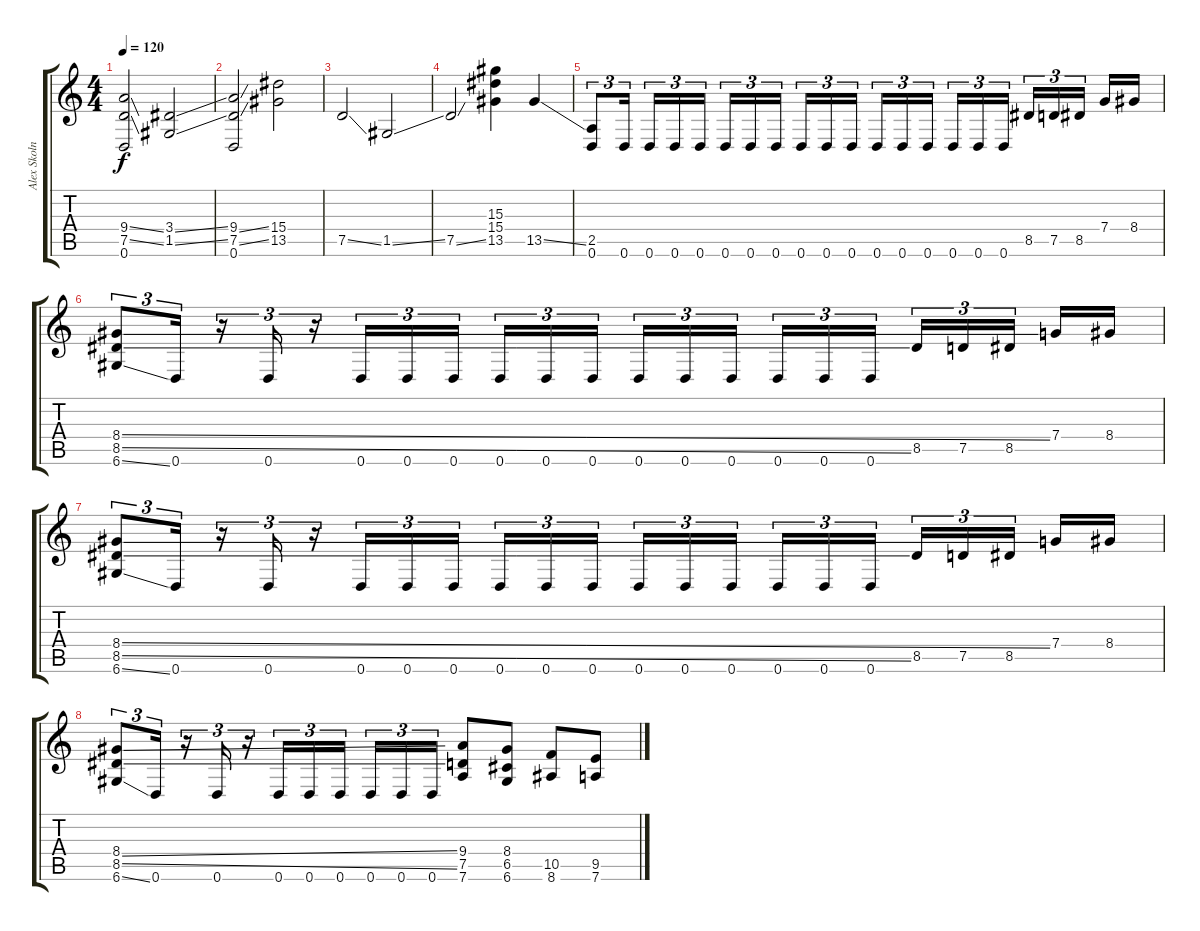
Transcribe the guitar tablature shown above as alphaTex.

\track ("Alex Skolnick" "Alex Skoln") {instrument distortionguitar}
\staff {score tabs}
\tuning (D4 A3 F3 C3 G2 D2) {hide}
\ts (4 4)
\tempo 120
\clef g2
\ks c
(9.4{ss} 7.5{ss} 0.6).2{dy f} (3.4{ss} 1.5{ss}).2 |
(9.4{ss} 7.5{ss} 0.6).2 (15.4 13.5).2 |
7.5{ss}.2 1.5{ss}.2 |
7.5{ss}.2 (15.3 15.4 13.5).4 13.5{ss}.4 |
(2.5 0.6).8{tu (3 2)} 0.6.16{tu (3 2)} 0.6.16{tu (3 2)} 0.6.16{tu (3 2)} 0.6.16{tu (3 2)} 0.6.16{tu (3 2)} 0.6.16{tu (3 2)} 0.6.16{tu (3 2)} 0.6.16{tu (3 2)} 0.6.16{tu (3 2)} 0.6.16{tu (3 2)} 0.6.16{tu (3 2)} 0.6.16{tu (3 2)} 0.6.16{tu (3 2)} 0.6.16{tu (3 2)} 0.6.16{tu (3 2)} 0.6.16{tu (3 2)} 8.5.16{tu (3 2)} 7.5.16{tu (3 2)} 8.5.16{tu (3 2)} 7.4.16 8.4.16 |
(8.4{ss} 8.5{ss} 6.6{ss}).8{tu (3 2)} 0.6.16{tu (3 2)} r.16{tu (3 2)} 0.6.16{tu (3 2)} r.16{tu (3 2)} 0.6.16{tu (3 2)} 0.6.16{tu (3 2)} 0.6.16{tu (3 2)} 0.6.16{tu (3 2)} 0.6.16{tu (3 2)} 0.6.16{tu (3 2)} 0.6.16{tu (3 2)} 0.6.16{tu (3 2)} 0.6.16{tu (3 2)} 0.6.16{tu (3 2)} 0.6.16{tu (3 2)} 0.6.16{tu (3 2)} 8.5.16{tu (3 2)} 7.5.16{tu (3 2)} 8.5.16{tu (3 2)} 7.4.16 8.4.16 |
(8.4{ss} 8.5{ss} 6.6{ss}).8{tu (3 2)} 0.6.16{tu (3 2)} r.16{tu (3 2)} 0.6.16{tu (3 2)} r.16{tu (3 2)} 0.6.16{tu (3 2)} 0.6.16{tu (3 2)} 0.6.16{tu (3 2)} 0.6.16{tu (3 2)} 0.6.16{tu (3 2)} 0.6.16{tu (3 2)} 0.6.16{tu (3 2)} 0.6.16{tu (3 2)} 0.6.16{tu (3 2)} 0.6.16{tu (3 2)} 0.6.16{tu (3 2)} 0.6.16{tu (3 2)} 8.5.16{tu (3 2)} 7.5.16{tu (3 2)} 8.5.16{tu (3 2)} 7.4.16 8.4.16 |
(8.4{ss} 8.5{ss} 6.6{ss}).8{tu (3 2)} 0.6.16{tu (3 2)} r.16{tu (3 2)} 0.6.16{tu (3 2)} r.16{tu (3 2)} 0.6.16{tu (3 2)} 0.6.16{tu (3 2)} 0.6.16{tu (3 2)} 0.6.16{tu (3 2)} 0.6.16{tu (3 2)} 0.6.16{tu (3 2)} (9.4 7.5 7.6).8 (8.4 6.5 6.6).8 (10.5 8.6).8 (9.5 7.6).8
